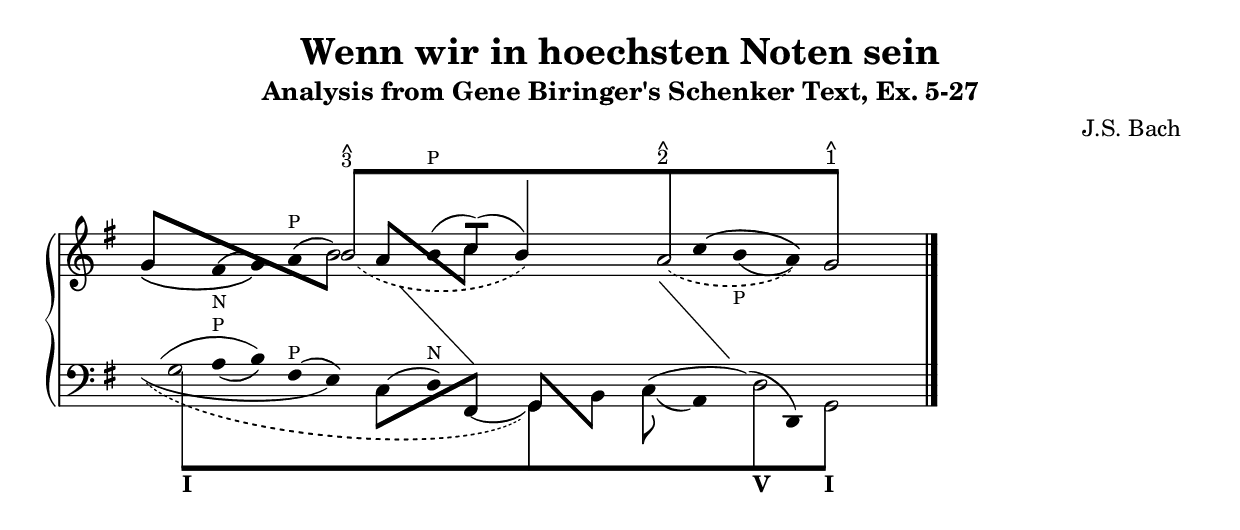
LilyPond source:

% -*-coding: utf-8 -*-

\header{

 composer ="J.S. Bach"
 title = "Wenn wir in hoechsten Noten sein"
 subtitle = "Analysis from Gene Biringer's Schenker Text, Ex. 5-27"
%% "BWV641"
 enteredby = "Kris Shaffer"
 
}


\version "2.7.32"

staffPiano = \new PianoStaff {
  \set Score.timing = ##f
  \set PianoStaff.followVoice = ##t

  <<
    \context Staff = "RH" {  % Right hand 
      \clef treble
      \key g \major
      \relative c'' {
	\override Staff.NoteCollision
	#'merge-differently-headed = ##t
	<<
	  {
	    \override Beam  #'positions = #'(8 . 8)
	    \override NoteHead #'transparent = ##t
	    s1 b8[^\markup {
	      \override #'(baseline-skip . 0.5)
	      \column { \small {^ 3} }
	    }
		  s4. s1 a8^\markup {
		    \override #'(baseline-skip . 0.5)
		    \column { \small {^ 2} }
		  } s4. s2 g8]^\markup {
		    \override #'(baseline-skip . 0.5)
		    \column {
		      \small {^ 1}
		    }
		  }
	    s4.
	    \revert Beam #'positions
	    \revert NoteHead #'transparent
	  } 
	  \\
	  {
	    \override Stem #'transparent = ##t
	    \slurDown
	    \override Staff.Slur #'height-limit = #6
	    \slurDashed
	    s1 
	    \once \override Slur #'extra-offset = #'(1.25 . 0)
	    b2( s2
	    \revert Staff.Slur #'height-limit
	    \override NoteHead #'transparent = ##t
	    b4) s 
	    \revert NoteHead #'transparent
	    \override Staff.Slur #'height-limit = #3.25
	    \once \override Slur #'extra-offset = #'(.75 . 0)
	    \slurDashed
	    a2( s4
	    \override NoteHead #'transparent = ##t
	    a) 
	    \revert NoteHead #'transparent
	    g2 
	    \revert Stem #'transparent
	  }
	  \\
	  \override Staff.NoteCollision
	  #'merge-differently-headed = ##t
	  {
	    \override Beam #'positions = #'(4 . -3.25)
	    \stemUp 
	    g8[ s s4 s2 
		\stemDown 
		\override NoteHead #'transparent = ##t
		b8] s8
	    \revert NoteHead #'transparent
	    \override Beam #'positions = #'(3 . -2.75)
	    \stemUp
	    a8[ s s4
		\stemDown
		c8] s s2 s s
	    \revert Stem #'length
	  }
	  \\
	  {
	    \override Stem #'transparent = ##t
	    \override NoteHead #'transparent = ##t
	    \override Stem #'length = #0
	    \phrasingSlurDown
	    \slurUp            
	    g4\( 
	      \revert NoteHead #'transparent
	      \once \override TextScript #'padding = #1.5
	      \once\override Slur #'extra-offset = #'(0 . -0.35)
	      fis(_\markup { \tiny N } g)\) \slurUp a(^\markup { \tiny P } b2)
	    b4(^\markup { \tiny P }
	    \stemUp 
	    \revert Stem #'transparent
	    \override Stem #'length = #10
	    c8[])( s 
	  \override Stem #'length = #14
	  b4) s s
	  \override Stem #'length = #0
	  \override Stem #'transparent = ##t
	  \phrasingSlurUp \slurDown 
	  \override Slur #'extra-offset = #'(0 . 0.35)
	  c4\(
	    \once \override TextScript #'padding = #1.25
	    b(_\markup { \tiny P } a)\) s2
	  \revert Stem #'length
	  \revert Slur #'extra-offset
	}
	 \\
	 {
	   \override Stem #'transparent = ##t
	   \override NoteHead #'transparent = ##t
	   \override Stem #'length = #0
	   s1 s4 e4 s 
	   \change Staff=LH
	   fis,4 s2	
	   \revert Stem #'transparent
	   \revert NoteHead #'transparent
	   \revert Stem #'length
	 }
	 \\
	 {
	   \override Stem #'transparent = ##t
	   \override NoteHead #'transparent = ##t
	   \override Stem #'length = #0
	   s1 s s2
	   fis'4 s
	   \change Staff=LH
	   g,4 s s2
	   \revert Stem #'transparent
	   \revert NoteHead #'transparent
	   \revert Stem #'length
	 }
       >>
      \bar "|."
    }
  }
   \context Staff = "LH" {  % Left hand 			
     \clef bass
     \key g \major
     \relative c' {
       \override Staff.NoteCollision
       #'merge-differently-headed = ##t
       <<
	 {
	   \override Beam  #'positions = #'(-8 . -8)
	   \override NoteHead #'transparent = ##t
	   \stemDown
	   g8[_\markup { \bold I } s4. s1 s s2
	      d8_\markup { \bold V } s4.
	      g,8]_\markup { \bold I } s4.
	   \revert Beam #'positions
	   \revert NoteHead #'transparent
	 }
	 \\
	 {
	   \override Stem #'transparent = ##t
	   \stemDown
	   \override TextScript #'extra-offset = #'(-11.75 . -12.25)
	   g'2 s1 s s2 d2 g,2
	   \revert Stem #'transparent
	 }
	 \\
	 {
	   \override Stem #'transparent = ##t
	   \override NoteHead #'transparent = ##t
	   \override Stem #'length = #0
	   g'4
	   \revert NoteHead #'transparent
	   \slurDown
	   \once \override TextScript #'padding = #0.25
	   a4(^\markup { \tiny P } b)
	   \slurUp
	   fis4(^\markup { \tiny P } e)
	   \override NoteHead #'transparent = ##t
	   c4( 
	   \revert NoteHead #'transparent
	   d)^\markup { \tiny N }
	   \slurDown
	   \override NoteHead #'transparent = ##t
	   \once \override Slur #'extra-offset = #'(0 . 0.5)
	   fis,4(
	   \revert NoteHead #'transparent
	   \revert Stem #'transparent
	   \override Stem #'length = #12
	   \stemDown
	   g4) s
	   \override Stem #'length = #10
	   \once \override Slur #'extra-offset = #'(0 . 0.25)
	   c8( s
	   \override Stem #'transparent = ##t
	   \revert Stem #'length
	   a4)
	   \override NoteHead #'transparent = ##t
	   \slurUp
	   d4(
	   \revert NoteHead #'transparent
	   d,4) s2
	 }
	 \\
	 {
	   \override Stem #'transparent = ##t
	   \override NoteHead #'transparent = ##t
	   \slurUp
	   \override Staff.Slur #'height-limit = #3.5
	   g'4( s b) s2
	   \revert Staff.Slur #'height-limit
	   \revert Stem #'transparent
	   \revert NoteHead #'transparent
	   \override Beam #'positions = #'(-4 . 1)
	   \stemDown
	   c,8[ s s4
		\stemUp
		fis,8] s
	   \override Beam #'positions = #'(1 . -4)
	   g8[ s
	       \stemDown
	       b8] s
	   \revert Beam #'positions
	   \override Stem #'transparent = ##t
	   \override NoteHead #'transparent = ##t
	   \slurUp
	   c4( s d4) s s2
	 }
	 \\
	 {
	   \override Stem #'transparent = ##t
	   \override NoteHead #'transparent = ##t
	   \slurDown
	   \override Stem #'length = #0
	   \stemDown
	   \override Slur #'height-limit = #3
	   \once \override Slur #'extra-offset = #'(0 . 0.25)
	   g4( s2. e4) s2. s2 s1 s2
	   \revert Stem #'transparent
	   \revert NoteHead #'transparent
	   \revert Staff.Slur #'height-limit
	 }
	 \\
	 {
	   \override Stem #'transparent = ##t
	   \override NoteHead #'transparent = ##t
	   \slurDown \slurDashed	
	   \override Staff.Slur #'height-limit = #6.0
	   \override Slur #'extra-offset = #'(0.5 . -0.25)
	   \override Stem #'length = #0
	   g4( s2. s1 g,4) s s1 s2
	   \revert Stem #'transparent
	   \revert NoteHead #'transparent
	   \revert Staff.Slur #'height-limit
	 }
       >>
       \bar "|."
     }
   }
 >>
}



\score {
  <<
    \staffPiano
  >>
  
  \midi {
  }

  \layout  {
    indent = 0.0
    ragged-right = ##t
    \context { \Staff \remove "Time_signature_engraver" }
  }
}

\paper {
}

